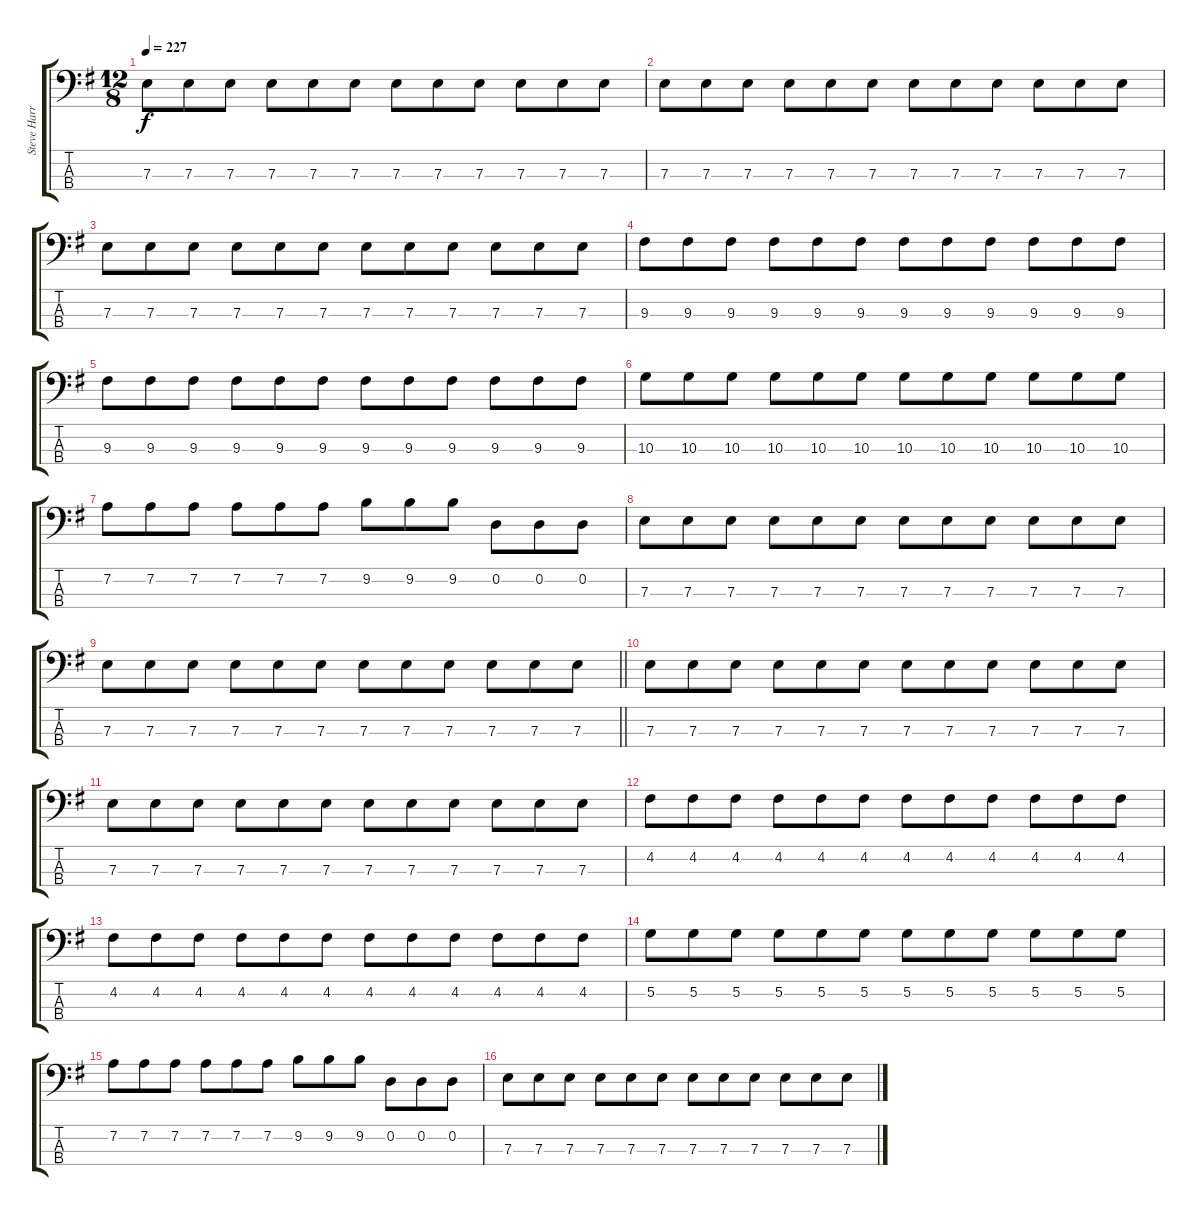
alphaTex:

\track ("Steve Harris" "Steve Harr") {instrument electricbassfinger}
\staff {score tabs}
\tuning (G2 D2 A1 E1) {hide}
\ts (12 8)
\tempo 227
\clef f4
\ks g
7.3.8{dy f} 7.3.8 7.3.8 7.3.8 7.3.8 7.3.8 7.3.8 7.3.8 7.3.8 7.3.8 7.3.8 7.3.8 |
7.3.8 7.3.8 7.3.8 7.3.8 7.3.8 7.3.8 7.3.8 7.3.8 7.3.8 7.3.8 7.3.8 7.3.8 |
7.3.8 7.3.8 7.3.8 7.3.8 7.3.8 7.3.8 7.3.8 7.3.8 7.3.8 7.3.8 7.3.8 7.3.8 |
9.3.8 9.3.8 9.3.8 9.3.8 9.3.8 9.3.8 9.3.8 9.3.8 9.3.8 9.3.8 9.3.8 9.3.8 |
9.3.8 9.3.8 9.3.8 9.3.8 9.3.8 9.3.8 9.3.8 9.3.8 9.3.8 9.3.8 9.3.8 9.3.8 |
10.3.8 10.3.8 10.3.8 10.3.8 10.3.8 10.3.8 10.3.8 10.3.8 10.3.8 10.3.8 10.3.8 10.3.8 |
7.2.8 7.2.8 7.2.8 7.2.8 7.2.8 7.2.8 9.2.8 9.2.8 9.2.8 0.2.8 0.2.8 0.2.8 |
7.3.8 7.3.8 7.3.8 7.3.8 7.3.8 7.3.8 7.3.8 7.3.8 7.3.8 7.3.8 7.3.8 7.3.8 |
\barLineRight lightlight
7.3.8 7.3.8 7.3.8 7.3.8 7.3.8 7.3.8 7.3.8 7.3.8 7.3.8 7.3.8 7.3.8 7.3.8 |
7.3.8 7.3.8 7.3.8 7.3.8 7.3.8 7.3.8 7.3.8 7.3.8 7.3.8 7.3.8 7.3.8 7.3.8 |
7.3.8 7.3.8 7.3.8 7.3.8 7.3.8 7.3.8 7.3.8 7.3.8 7.3.8 7.3.8 7.3.8 7.3.8 |
4.2.8 4.2.8 4.2.8 4.2.8 4.2.8 4.2.8 4.2.8 4.2.8 4.2.8 4.2.8 4.2.8 4.2.8 |
4.2.8 4.2.8 4.2.8 4.2.8 4.2.8 4.2.8 4.2.8 4.2.8 4.2.8 4.2.8 4.2.8 4.2.8 |
5.2.8 5.2.8 5.2.8 5.2.8 5.2.8 5.2.8 5.2.8 5.2.8 5.2.8 5.2.8 5.2.8 5.2.8 |
7.2.8 7.2.8 7.2.8 7.2.8 7.2.8 7.2.8 9.2.8 9.2.8 9.2.8 0.2.8 0.2.8 0.2.8 |
7.3.8 7.3.8 7.3.8 7.3.8 7.3.8 7.3.8 7.3.8 7.3.8 7.3.8 7.3.8 7.3.8 7.3.8
